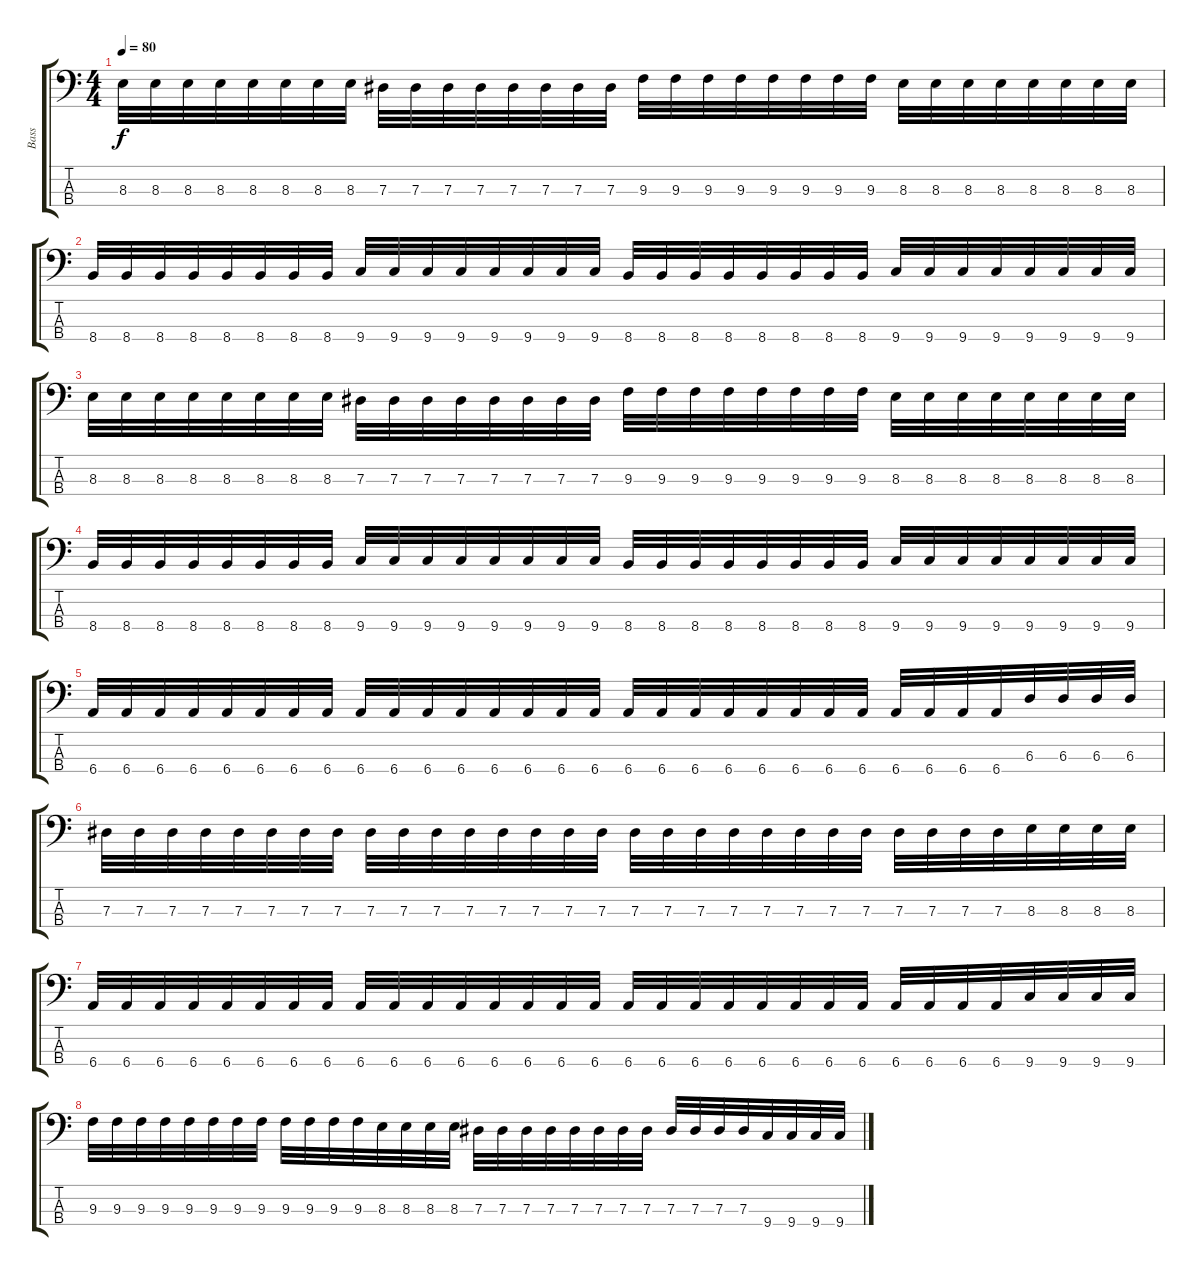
\track ("Bass" "Bass") {instrument electricbassfinger}
\staff {score tabs}
\tuning (Gb2 Db2 Ab1 Eb1) {hide}
\ts (4 4)
\tempo 80
\clef f4
\ks c
8.3.32{dy f} 8.3.32 8.3.32 8.3.32 8.3.32 8.3.32 8.3.32 8.3.32 7.3.32 7.3.32 7.3.32 7.3.32 7.3.32 7.3.32 7.3.32 7.3.32 9.3.32 9.3.32 9.3.32 9.3.32 9.3.32 9.3.32 9.3.32 9.3.32 8.3.32 8.3.32 8.3.32 8.3.32 8.3.32 8.3.32 8.3.32 8.3.32 |
8.4.32 8.4.32 8.4.32 8.4.32 8.4.32 8.4.32 8.4.32 8.4.32 9.4.32 9.4.32 9.4.32 9.4.32 9.4.32 9.4.32 9.4.32 9.4.32 8.4.32 8.4.32 8.4.32 8.4.32 8.4.32 8.4.32 8.4.32 8.4.32 9.4.32 9.4.32 9.4.32 9.4.32 9.4.32 9.4.32 9.4.32 9.4.32 |
8.3.32 8.3.32 8.3.32 8.3.32 8.3.32 8.3.32 8.3.32 8.3.32 7.3.32 7.3.32 7.3.32 7.3.32 7.3.32 7.3.32 7.3.32 7.3.32 9.3.32 9.3.32 9.3.32 9.3.32 9.3.32 9.3.32 9.3.32 9.3.32 8.3.32 8.3.32 8.3.32 8.3.32 8.3.32 8.3.32 8.3.32 8.3.32 |
8.4.32 8.4.32 8.4.32 8.4.32 8.4.32 8.4.32 8.4.32 8.4.32 9.4.32 9.4.32 9.4.32 9.4.32 9.4.32 9.4.32 9.4.32 9.4.32 8.4.32 8.4.32 8.4.32 8.4.32 8.4.32 8.4.32 8.4.32 8.4.32 9.4.32 9.4.32 9.4.32 9.4.32 9.4.32 9.4.32 9.4.32 9.4.32 |
6.4.32 6.4.32 6.4.32 6.4.32 6.4.32 6.4.32 6.4.32 6.4.32 6.4.32 6.4.32 6.4.32 6.4.32 6.4.32 6.4.32 6.4.32 6.4.32 6.4.32 6.4.32 6.4.32 6.4.32 6.4.32 6.4.32 6.4.32 6.4.32 6.4.32 6.4.32 6.4.32 6.4.32 6.3.32 6.3.32 6.3.32 6.3.32 |
7.3.32 7.3.32 7.3.32 7.3.32 7.3.32 7.3.32 7.3.32 7.3.32 7.3.32 7.3.32 7.3.32 7.3.32 7.3.32 7.3.32 7.3.32 7.3.32 7.3.32 7.3.32 7.3.32 7.3.32 7.3.32 7.3.32 7.3.32 7.3.32 7.3.32 7.3.32 7.3.32 7.3.32 8.3.32 8.3.32 8.3.32 8.3.32 |
6.4.32 6.4.32 6.4.32 6.4.32 6.4.32 6.4.32 6.4.32 6.4.32 6.4.32 6.4.32 6.4.32 6.4.32 6.4.32 6.4.32 6.4.32 6.4.32 6.4.32 6.4.32 6.4.32 6.4.32 6.4.32 6.4.32 6.4.32 6.4.32 6.4.32 6.4.32 6.4.32 6.4.32 9.4.32 9.4.32 9.4.32 9.4.32 |
9.3.32 9.3.32 9.3.32 9.3.32 9.3.32 9.3.32 9.3.32 9.3.32 9.3.32 9.3.32 9.3.32 9.3.32 8.3.32 8.3.32 8.3.32 8.3.32 7.3.32 7.3.32 7.3.32 7.3.32 7.3.32 7.3.32 7.3.32 7.3.32 7.3.32 7.3.32 7.3.32 7.3.32 9.4.32 9.4.32 9.4.32 9.4.32
